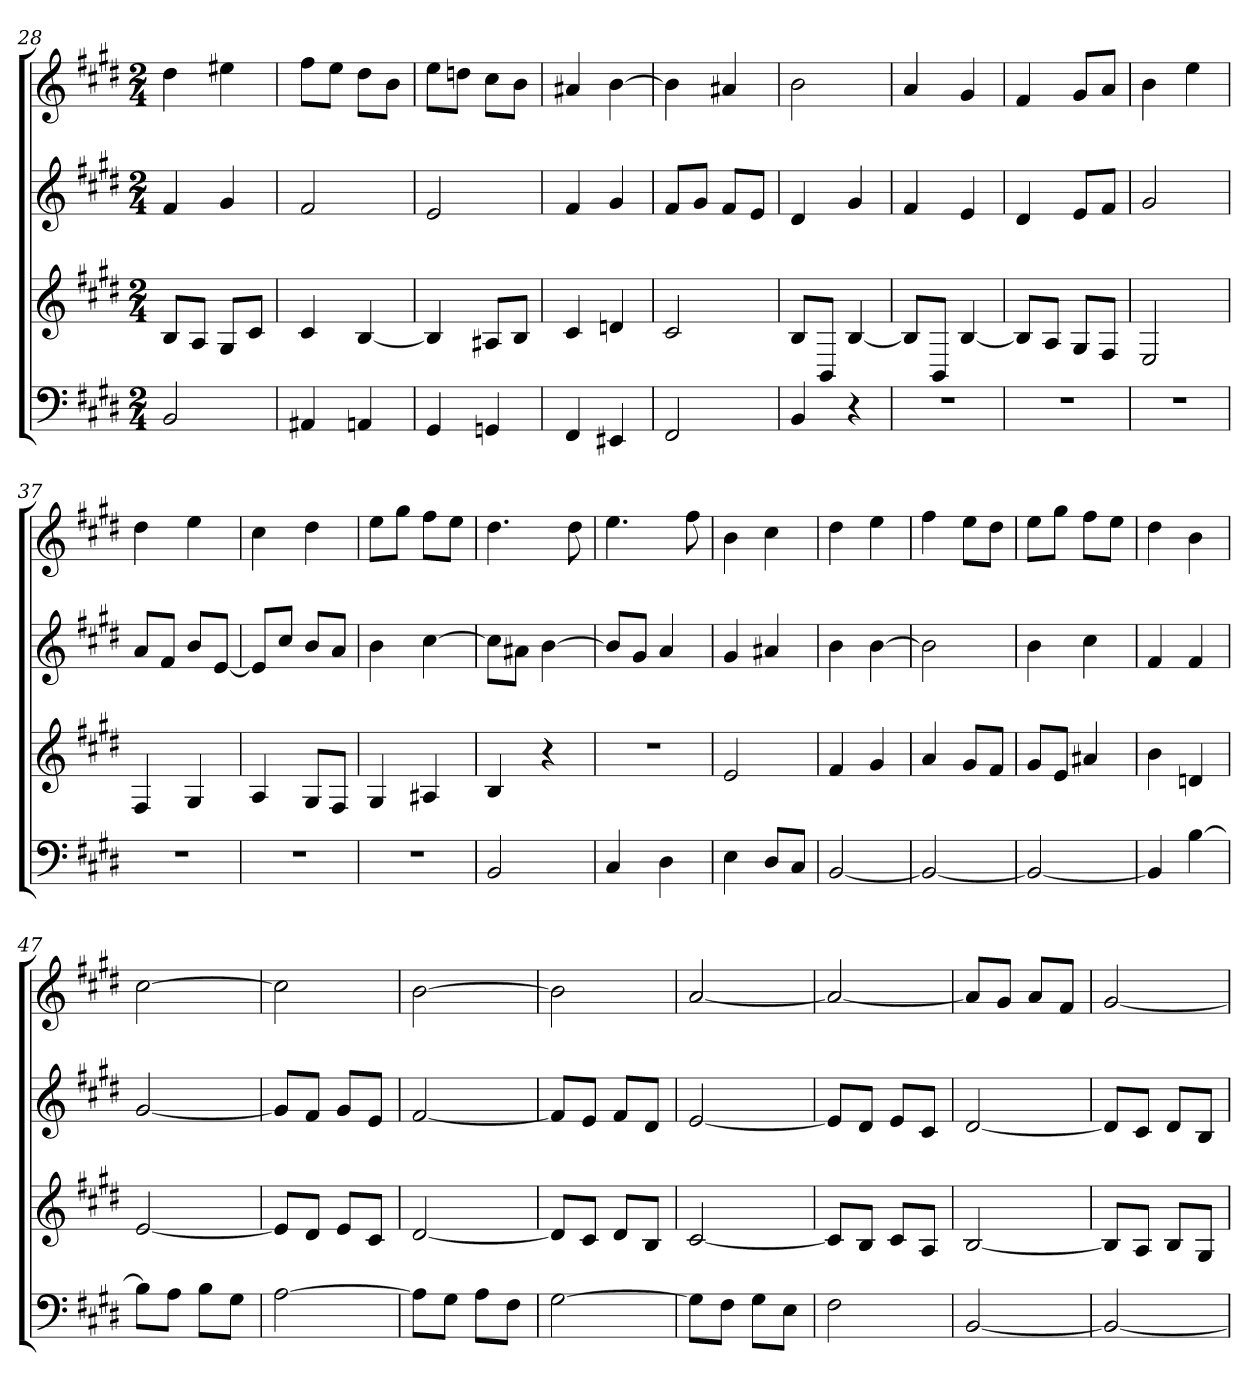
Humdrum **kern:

**kern	**kern	**kern	**kern
*part4	*part3	*part2	*part1
*staff4	*staff3	*staff2	*staff1
*k[f#c#g#d#]	*k[f#c#g#d#]	*k[f#c#g#d#]	*k[f#c#g#d#]
*M2/4	*M2/4	*M2/4	*M2/4
=28	=28	=28	=28
2BB	8BL	4f#	4dd#
.	8AJ	.	.
.	8G#L	4g#	4ee#X
.	8c#J	.	.
=29	=29	=29	=29
4AA#X	4c#	2f#	8ff#L
.	.	.	8eeJ
4AAn	[4B	.	8dd#L
.	.	.	8bJ
=30	=30	=30	=30
4GG#	4B]	2e	8eeL
.	.	.	8ddnJ
4GGn	8A#XL	.	8cc#L
.	8BJ	.	8bJ
=31	=31	=31	=31
4FF#	4c#	4f#	4a#X
4EE#X	4dn	4g#	[4b
=32	=32	=32	=32
2FF#	2c#	8f#L	4b]
.	.	8g#J	.
.	.	8f#L	4a#X
.	.	8eJ	.
=33	=33	=33	=33
4BB	8BL	4d#	2b
.	8BBJ	.	.
4r	[4B	4g#	.
=34	=34	=34	=34
2r	8BL]	4f#	4a
.	8BBJ	.	.
.	[4B	4e	4g#
=35	=35	=35	=35
2r	8BL]	4d#	4f#
.	8AJ	.	.
.	8G#L	8eL	8g#L
.	8F#J	8f#J	8aJ
=36	=36	=36	=36
2r	2E	2g#	4b
.	.	.	4ee
=37	=37	=37	=37
2r	4F#	8aL	4dd#
.	.	8f#J	.
.	4G#	8bL	4ee
.	.	[8eJ	.
=38	=38	=38	=38
2r	4A	8eL]	4cc#
.	.	8cc#J	.
.	8G#L	8bL	4dd#
.	8F#J	8aJ	.
=39	=39	=39	=39
2r	4G#	4b	8eeL
.	.	.	8gg#J
.	4A#X	[4cc#	8ff#L
.	.	.	8eeJ
=40	=40	=40	=40
2BB	4B	8cc#L]	4.dd#
.	.	8a#XJ	.
.	4r	[4b	.
.	.	.	8dd#
=41	=41	=41	=41
4C#	2r	8bL]	4.ee
.	.	8g#J	.
4D#	.	4a	.
.	.	.	8ff#
=42	=42	=42	=42
4E	2e	4g#	4b
8D#L	.	4a#X	4cc#
8C#J	.	.	.
=43	=43	=43	=43
[2BB	4f#	4b	4dd#
.	4g#	[4b	4ee
=44	=44	=44	=44
2BB_	4a	2b]	4ff#
.	8g#L	.	8eeL
.	8f#J	.	8dd#J
=45	=45	=45	=45
2BB_	8g#L	4b	8eeL
.	8eJ	.	8gg#J
.	4a#X	4cc#	8ff#L
.	.	.	8eeJ
=46	=46	=46	=46
4BB]	4b	4f#	4dd#
[4B	4dn	4f#	4b
=47	=47	=47	=47
8BL]	[2e	[2g#	[2cc#
8AJ	.	.	.
8BL	.	.	.
8G#J	.	.	.
=48	=48	=48	=48
[2A	8eL]	8g#L]	2cc#]
.	8d#J	8f#J	.
.	8eL	8g#L	.
.	8c#J	8eJ	.
=49	=49	=49	=49
8AL]	[2d#	[2f#	[2b
8G#J	.	.	.
8AL	.	.	.
8F#J	.	.	.
=50	=50	=50	=50
[2G#	8d#L]	8f#L]	2b]
.	8c#J	8eJ	.
.	8d#L	8f#L	.
.	8BJ	8d#J	.
=51	=51	=51	=51
8G#L]	[2c#	[2e	[2a
8F#J	.	.	.
8G#L	.	.	.
8EJ	.	.	.
=52	=52	=52	=52
2F#	8c#L]	8eL]	2a_
.	8BJ	8d#J	.
.	8c#L	8eL	.
.	8AJ	8c#J	.
=53	=53	=53	=53
[2BB	[2B	[2d#	8aL]
.	.	.	8g#J
.	.	.	8aL
.	.	.	8f#J
=54	=54	=54	=54
2BB_	8BL]	8d#L]	[2g#
.	8AJ	8c#J	.
.	8BL	8d#L	.
.	8G#J	8BJ	.
=	=	=	=
*-	*-	*-	*-
